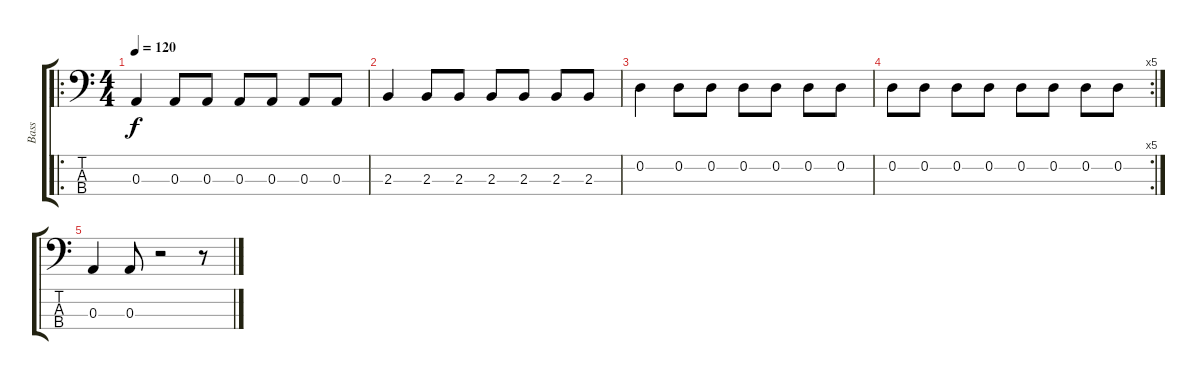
\track ("Bass" "Bass") {instrument electricbassfinger}
\staff {score tabs}
\tuning (G2 D2 A1 E1) {hide}
\ro
\ts (4 4)
\tempo 120
\clef f4
\ks c
0.3.4{dy f} 0.3.8 0.3.8 0.3.8 0.3.8 0.3.8 0.3.8 |
2.3.4 2.3.8 2.3.8 2.3.8 2.3.8 2.3.8 2.3.8 |
0.2.4 0.2.8 0.2.8 0.2.8 0.2.8 0.2.8 0.2.8 |
\rc 5
0.2.8 0.2.8 0.2.8 0.2.8 0.2.8 0.2.8 0.2.8 0.2.8 |
0.3.4 0.3.8 r.2 r.8
